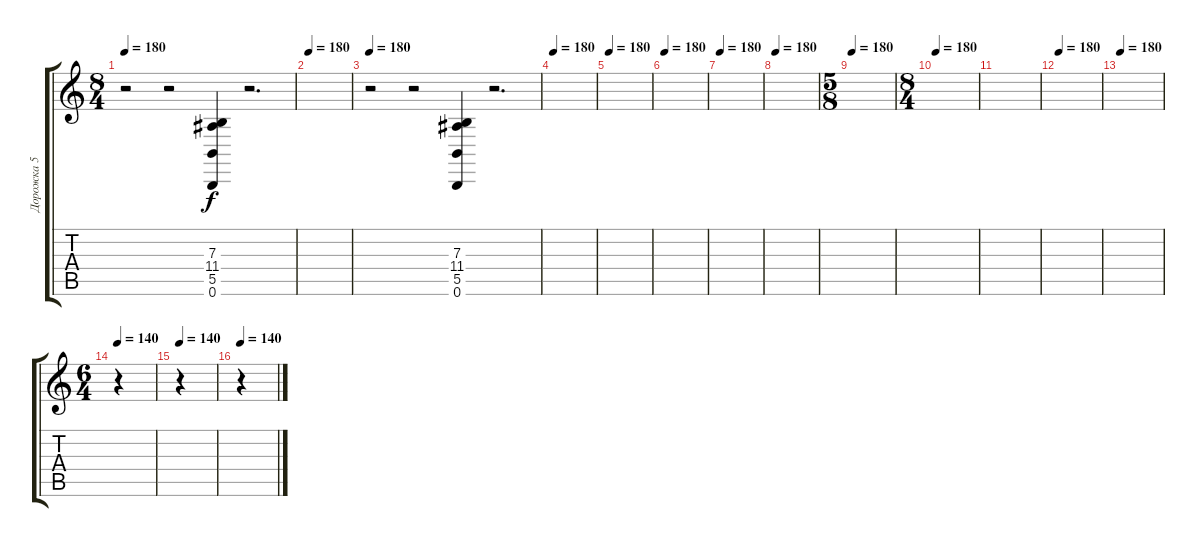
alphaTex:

\track ("Дорожка 5" "Дорожка 5") {instrument vibraphone}
\staff {score tabs}
\tuning (Db4 Ab3 E3 B2 Gb2 B1) {hide}
\ts (8 4)
\section ("" "")
\tempo 180
\clef g2
\ks c
r.2{dy f} r.2 (7.3 11.4 5.5 0.6).4 r.2{d} |
\tempo 180
|
\tempo 180
r.2 r.2 (7.3 11.4 5.5 0.6).4 r.2{d} |
\tempo 180
|
\tempo 180
|
\tempo 180
|
\tempo 180
|
\tempo 180
|
\ts (5 8)
\tempo 180
|
\ts (8 4)
\tempo 180
|
|
\tempo 180
|
\tempo 180
|
\ts (6 4)
\section ("" "")
\tempo 140
r.4 |
\tempo 140
r.4 |
\tempo 140
r.4
